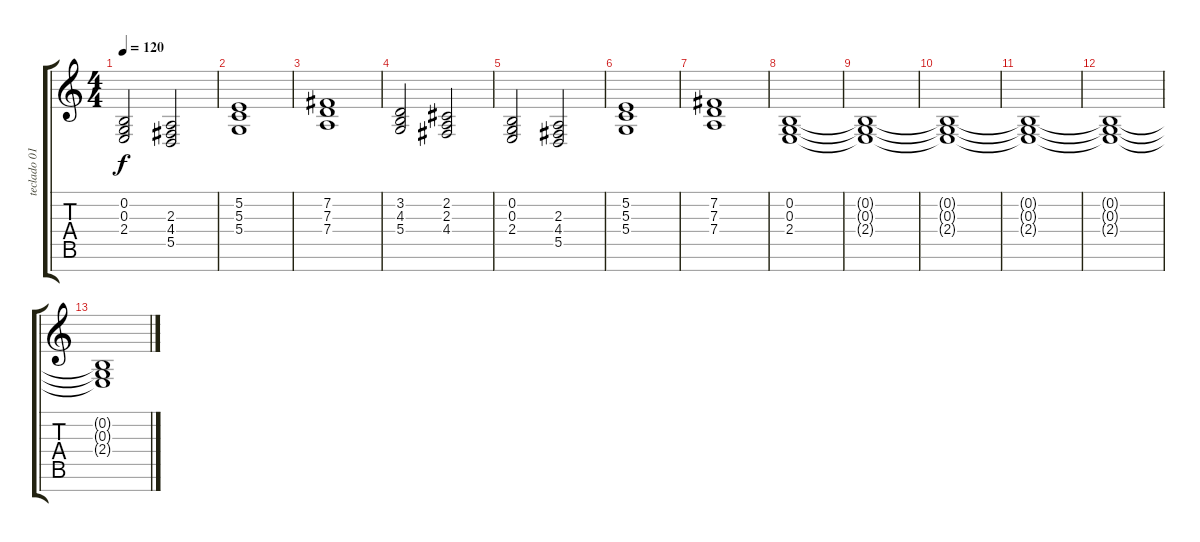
\track ("teclado 01" "teclado 01") {instrument stringensemble1}
\staff {score tabs}
\tuning (E4 B3 G3 D3 A2 E2 B1) {hide}
\ts (4 4)
\tempo 120
\clef g2
\ks c
(0.2 0.3 2.4).2{dy f} (2.3 4.4 5.5).2 |
(5.2 5.3 5.4).1 |
(7.2 7.3 7.4).1 |
(3.2 4.3 5.4).2 (2.2 2.3 4.4).2 |
(0.2 0.3 2.4).2 (2.3 4.4 5.5).2 |
(5.2 5.3 5.4).1 |
(7.2 7.3 7.4).1 |
(0.2 0.3 2.4).1{volume 5} |
(0.2{t} 0.3{t} 2.4{t}).1 |
(0.2{t} 0.3{t} 2.4{t}).1 |
(0.2{t} 0.3{t} 2.4{t}).1 |
(0.2{t} 0.3{t} 2.4{t}).1{volume 0} |
(0.2{t} 0.3{t} 2.4{t}).1
